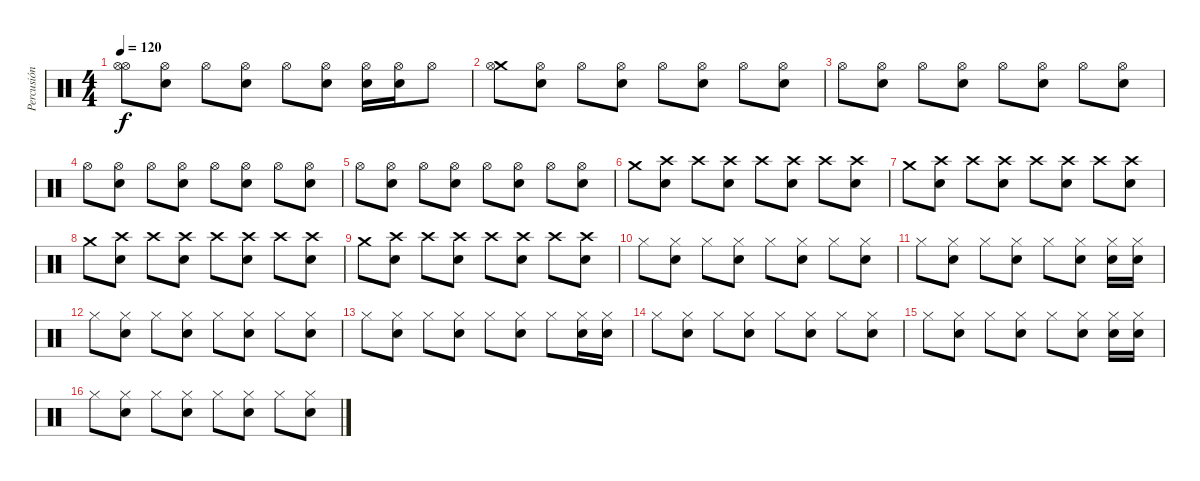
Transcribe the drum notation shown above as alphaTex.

\track ("Percusión" "Percusión") {instrument percussion}
\staff {score}
\articulation defaults
\ts (4 4)
\tempo 120
\clef neutral
\ks c
("Hi-Hat (open)" "Hi-Hat (open)").8{dy f} ("Electric Snare (hit)" "Hi-Hat (open)").8 "Hi-Hat (open)".8 ("Electric Snare (hit)" "Hi-Hat (open)").8 "Hi-Hat (open)".8 ("Electric Snare (hit)" "Hi-Hat (open)").8 ("Electric Snare (hit)" "Hi-Hat (open)").16 ("Electric Snare (hit)" "Hi-Hat (open)").16 "Hi-Hat (open)".8 |
("Crash medium (hit)" "Hi-Hat (open)").8 ("Electric Snare (hit)" "Hi-Hat (open)").8 "Hi-Hat (open)".8 ("Electric Snare (hit)" "Hi-Hat (open)").8 "Hi-Hat (open)".8 ("Electric Snare (hit)" "Hi-Hat (open)").8 "Hi-Hat (open)".8 ("Electric Snare (hit)" "Hi-Hat (open)").8 |
"Hi-Hat (open)".8 ("Electric Snare (hit)" "Hi-Hat (open)").8 "Hi-Hat (open)".8 ("Electric Snare (hit)" "Hi-Hat (open)").8 "Hi-Hat (open)".8 ("Electric Snare (hit)" "Hi-Hat (open)").8 "Hi-Hat (open)".8 ("Electric Snare (hit)" "Hi-Hat (open)").8 |
"Hi-Hat (open)".8 ("Electric Snare (hit)" "Hi-Hat (open)").8 "Hi-Hat (open)".8 ("Electric Snare (hit)" "Hi-Hat (open)").8 "Hi-Hat (open)".8 ("Electric Snare (hit)" "Hi-Hat (open)").8 "Hi-Hat (open)".8 ("Electric Snare (hit)" "Hi-Hat (open)").8 |
"Hi-Hat (open)".8 ("Electric Snare (hit)" "Hi-Hat (open)").8 "Hi-Hat (open)".8 ("Electric Snare (hit)" "Hi-Hat (open)").8 "Hi-Hat (open)".8 ("Electric Snare (hit)" "Hi-Hat (open)").8 "Hi-Hat (open)".8 ("Electric Snare (hit)" "Hi-Hat (open)").8 |
"Crash medium (hit)".8 ("Crash high (hit)" "Electric Snare (hit)").8 "Crash high (hit)".8 ("Crash high (hit)" "Electric Snare (hit)").8 "Crash high (hit)".8 ("Crash high (hit)" "Electric Snare (hit)").8 "Crash high (hit)".8 ("Crash high (hit)" "Electric Snare (hit)").8 |
"Crash medium (hit)".8 ("Crash high (hit)" "Electric Snare (hit)").8 "Crash high (hit)".8 ("Crash high (hit)" "Electric Snare (hit)").8 "Crash high (hit)".8 ("Crash high (hit)" "Electric Snare (hit)").8 "Crash high (hit)".8 ("Crash high (hit)" "Electric Snare (hit)").8 |
"Crash medium (hit)".8 ("Crash high (hit)" "Electric Snare (hit)").8 "Crash high (hit)".8 ("Crash high (hit)" "Electric Snare (hit)").8 "Crash high (hit)".8 ("Crash high (hit)" "Electric Snare (hit)").8 "Crash high (hit)".8 ("Crash high (hit)" "Electric Snare (hit)").8 |
"Crash medium (hit)".8 ("Crash high (hit)" "Electric Snare (hit)").8 "Crash high (hit)".8 ("Crash high (hit)" "Electric Snare (hit)").8 "Crash high (hit)".8 ("Crash high (hit)" "Electric Snare (hit)").8 "Crash high (hit)".8 ("Crash high (hit)" "Electric Snare (hit)").8 |
"Hi-Hat (closed)".8 ("Electric Snare (hit)" "Hi-Hat (closed)").8 "Hi-Hat (closed)".8 ("Electric Snare (hit)" "Hi-Hat (closed)").8 "Hi-Hat (closed)".8 ("Electric Snare (hit)" "Hi-Hat (closed)").8 "Hi-Hat (closed)".8 ("Electric Snare (hit)" "Hi-Hat (closed)").8 |
"Hi-Hat (closed)".8 ("Electric Snare (hit)" "Hi-Hat (closed)").8 "Hi-Hat (closed)".8 ("Electric Snare (hit)" "Hi-Hat (closed)").8 "Hi-Hat (closed)".8 ("Electric Snare (hit)" "Hi-Hat (closed)").8 ("Electric Snare (hit)" "Hi-Hat (closed)").16 ("Electric Snare (hit)" "Hi-Hat (closed)").16 |
"Hi-Hat (closed)".8 ("Electric Snare (hit)" "Hi-Hat (closed)").8 "Hi-Hat (closed)".8 ("Electric Snare (hit)" "Hi-Hat (closed)").8 "Hi-Hat (closed)".8 ("Electric Snare (hit)" "Hi-Hat (closed)").8 "Hi-Hat (closed)".8 ("Electric Snare (hit)" "Hi-Hat (closed)").8 |
"Hi-Hat (closed)".8 ("Electric Snare (hit)" "Hi-Hat (closed)").8 "Hi-Hat (closed)".8 ("Electric Snare (hit)" "Hi-Hat (closed)").8 "Hi-Hat (closed)".8 ("Electric Snare (hit)" "Hi-Hat (closed)").8 "Hi-Hat (closed)".8 ("Electric Snare (hit)" "Hi-Hat (closed)").16 ("Electric Snare (hit)" "Hi-Hat (closed)").16 |
"Hi-Hat (closed)".8 ("Electric Snare (hit)" "Hi-Hat (closed)").8 "Hi-Hat (closed)".8 ("Electric Snare (hit)" "Hi-Hat (closed)").8 "Hi-Hat (closed)".8 ("Electric Snare (hit)" "Hi-Hat (closed)").8 "Hi-Hat (closed)".8 ("Electric Snare (hit)" "Hi-Hat (closed)").8 |
"Hi-Hat (closed)".8 ("Electric Snare (hit)" "Hi-Hat (closed)").8 "Hi-Hat (closed)".8 ("Electric Snare (hit)" "Hi-Hat (closed)").8 "Hi-Hat (closed)".8 ("Electric Snare (hit)" "Hi-Hat (closed)").8 ("Electric Snare (hit)" "Hi-Hat (closed)").16 ("Electric Snare (hit)" "Hi-Hat (closed)").16 |
"Hi-Hat (closed)".8 ("Electric Snare (hit)" "Hi-Hat (closed)").8 "Hi-Hat (closed)".8 ("Electric Snare (hit)" "Hi-Hat (closed)").8 "Hi-Hat (closed)".8 ("Electric Snare (hit)" "Hi-Hat (closed)").8 "Hi-Hat (closed)".8 ("Electric Snare (hit)" "Hi-Hat (closed)").8
